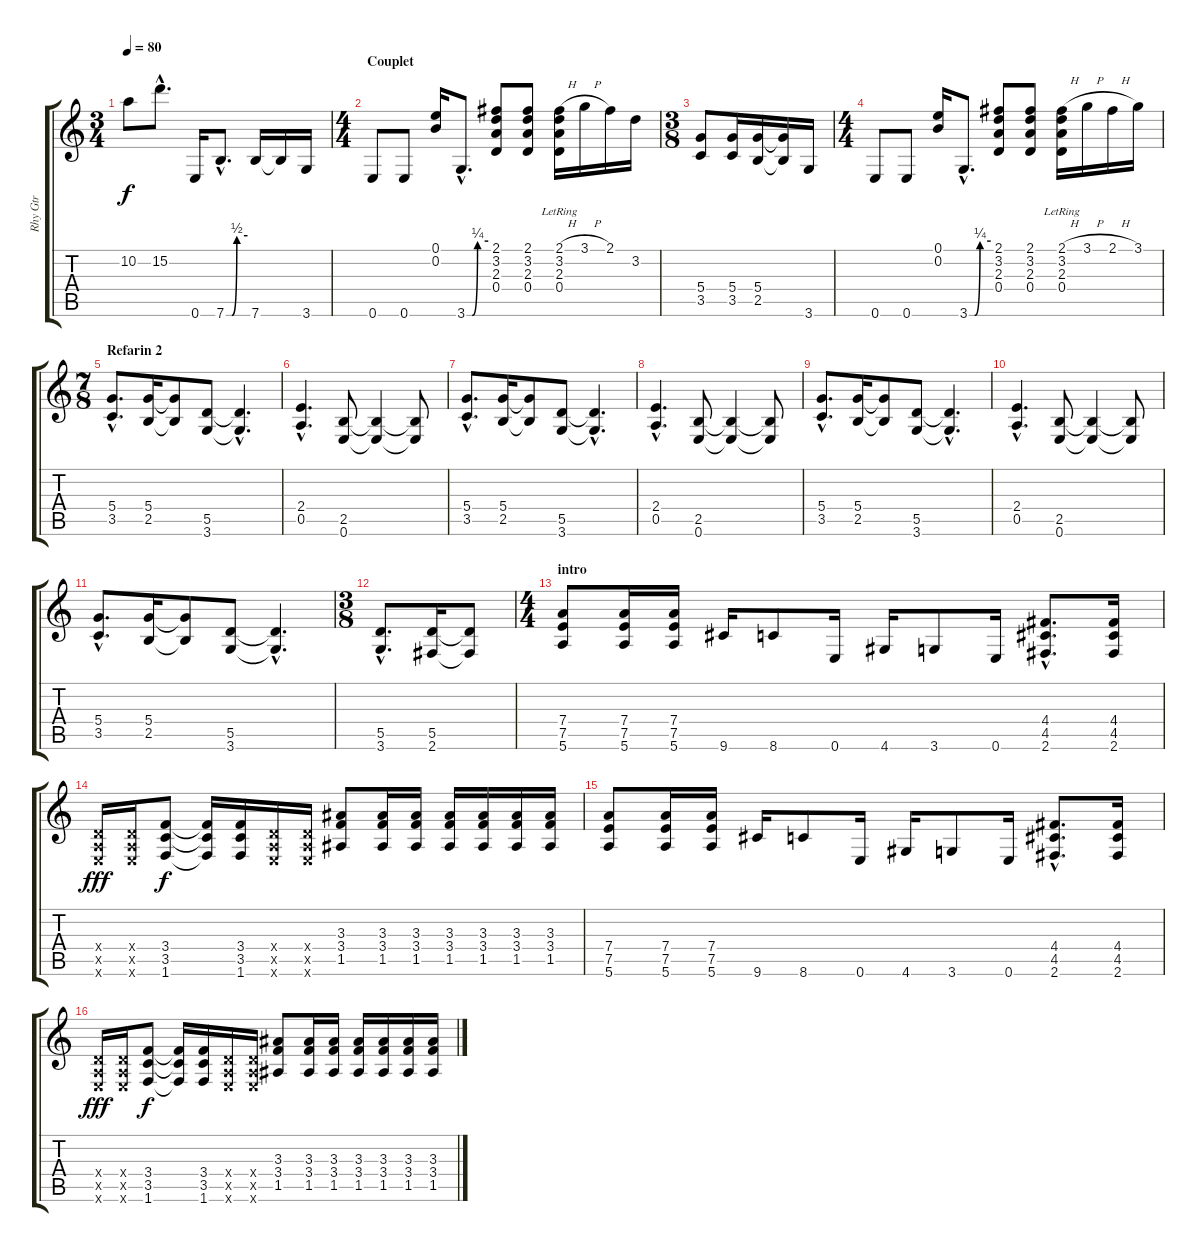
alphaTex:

\track ("Rhy Gtr" "Rhy Gtr") {instrument distortionguitar}
\staff {score tabs}
\tuning (E4 B3 G3 D3 A2 E2) {hide}
\ts (3 4)
\tempo 80
\clef g2
\ks c
10.2{t}.8{dy f} 15.2{hac}.8{d} 0.6.16 7.6{be (custom 0 0 16 0 30 2 60 2) hac}.8{d} 7.6.16 7.6{t}.16 3.6.16 |
\ts (4 4)
\section ("" "Couplet")
0.6.8 0.6.8 (0.1 0.2).16 3.6{be (custom 0 0 15 0 30 1 60 1) hac}.8{d} (2.1 3.2 2.3 0.4).8 (2.1 3.2 2.3 0.4).8 (2.1{h} 3.2{lr} 2.3{lr} 0.4{lr}).16 3.1{h}.16 2.1.16 3.2.16 |
\ts (3 8)
(5.4 3.5).8 (5.4 3.5).16 (5.4 2.5).16 (5.4{t} 2.5{t}).16 3.6.16 |
\ts (4 4)
0.6.8 0.6.8 (0.1 0.2).16 3.6{be (custom 0 0 15 0 30 1 60 1) hac}.8{d} (2.1 3.2 2.3 0.4).8 (2.1 3.2 2.3 0.4).8 (2.1{h} 3.2{lr} 2.3{lr} 0.4{lr}).16 3.1{h}.16 2.1{h}.16 3.1.16 |
\ts (7 8)
\section ("" "Refarin 2")
(5.4{hac} 3.5{hac}).8{d} (5.4 2.5).16 (5.4{t} 2.5{t}).8 (5.5 3.6).8 (5.5{hac t} 3.6{hac t}).4{d} |
(2.4{hac} 0.5{hac}).4{d} (2.5 0.6).8 (2.5{t} 0.6{t}).4 (2.5{t} 0.6{t}).8 |
(5.4{hac} 3.5{hac}).8{d} (5.4 2.5).16 (5.4{t} 2.5{t}).8 (5.5 3.6).8 (5.5{hac t} 3.6{hac t}).4{d} |
(2.4{hac} 0.5{hac}).4{d} (2.5 0.6).8 (2.5{t} 0.6{t}).4 (2.5{t} 0.6{t}).8 |
(5.4{hac} 3.5{hac}).8{d} (5.4 2.5).16 (5.4{t} 2.5{t}).8 (5.5 3.6).8 (5.5{hac t} 3.6{hac t}).4{d} |
(2.4{hac} 0.5{hac}).4{d} (2.5 0.6).8 (2.5{t} 0.6{t}).4 (2.5{t} 0.6{t}).8 |
(5.4{hac} 3.5{hac}).8{d} (5.4 2.5).16 (5.4{t} 2.5{t}).8 (5.5 3.6).8 (5.5{hac t} 3.6{hac t}).4{d} |
\ts (3 8)
(5.5{hac} 3.6{hac}).8{d} (5.5 2.6).16 (5.5{t} 2.6{t}).8 |
\ts (4 4)
\section ("" "intro")
(7.4 7.5 5.6).8 (7.4 7.5 5.6).16 (7.4 7.5 5.6).16 9.6.16 8.6.8 0.6.16 4.6.16 3.6.8 0.6.16 (4.4{hac} 4.5{hac} 2.6{hac}).8{d} (4.4 4.5 2.6).16 |
(0.4{x} 0.5{x} 0.6{x}).16{dy fff} (0.4{x} 0.5{x} 0.6{x}).16 (3.4 3.5 1.6).8{dy f} (3.4{t} 3.5{t} 1.6{t}).16 (3.4 3.5 1.6).16 (0.4{x} 0.5{x} 0.6{x}).16 (0.4{x} 0.5{x} 0.6{x}).16 (3.3 3.4 1.5).8 (3.3 3.4 1.5).16 (3.3 3.4 1.5).16 (3.3 3.4 1.5).16 (3.3 3.4 1.5).16 (3.3 3.4 1.5).16 (3.3 3.4 1.5).16 |
(7.4 7.5 5.6).8 (7.4 7.5 5.6).16 (7.4 7.5 5.6).16 9.6.16 8.6.8 0.6.16 4.6.16 3.6.8 0.6.16 (4.4{hac} 4.5{hac} 2.6{hac}).8{d} (4.4 4.5 2.6).16 |
(0.4{x} 0.5{x} 0.6{x}).16{dy fff} (0.4{x} 0.5{x} 0.6{x}).16 (3.4 3.5 1.6).8{dy f} (3.4{t} 3.5{t} 1.6{t}).16 (3.4 3.5 1.6).16 (0.4{x} 0.5{x} 0.6{x}).16 (0.4{x} 0.5{x} 0.6{x}).16 (3.3 3.4 1.5).8 (3.3 3.4 1.5).16 (3.3 3.4 1.5).16 (3.3 3.4 1.5).16 (3.3 3.4 1.5).16 (3.3 3.4 1.5).16 (3.3 3.4 1.5).16
